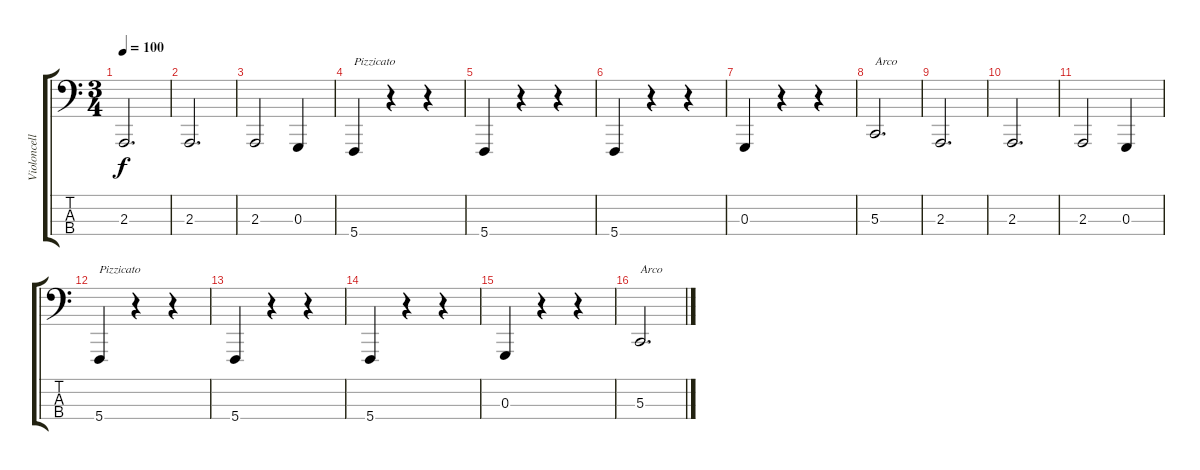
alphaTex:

\track ("Violoncello" "Violoncell") {instrument cello}
\staff {score tabs}
\tuning (A2 D2 G1 C1) {hide}
\ts (3 4)
\tempo 100
\clef f4
\ks c
2.3.2{d dy f} |
2.3.2{d} |
2.3.2 0.3.4 |
5.4.4{txt "Pizzicato" instrument pizzicatostrings} r.4 r.4 |
5.4.4 r.4 r.4 |
5.4.4 r.4 r.4 |
0.3.4 r.4 r.4 |
5.3.2{d txt "Arco" instrument cello} |
2.3.2{d} |
2.3.2{d} |
2.3.2 0.3.4 |
5.4.4{txt "Pizzicato" instrument pizzicatostrings} r.4 r.4 |
5.4.4 r.4 r.4 |
5.4.4 r.4 r.4 |
0.3.4 r.4 r.4 |
5.3.2{d txt "Arco" instrument cello}
